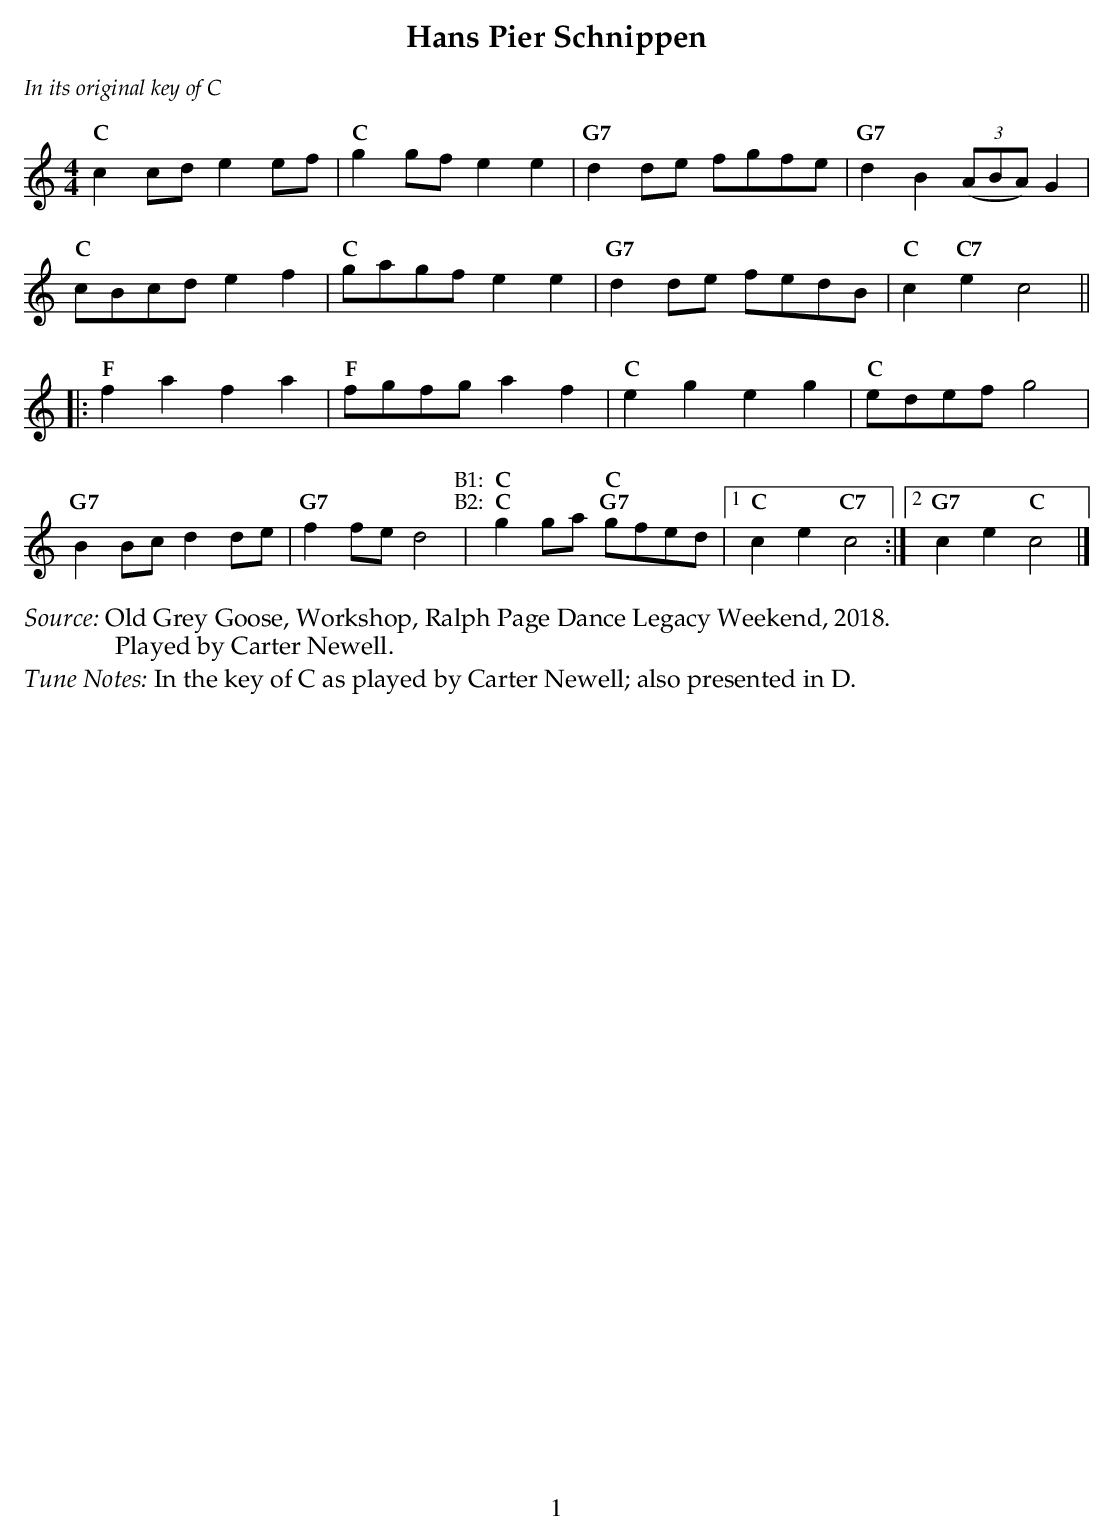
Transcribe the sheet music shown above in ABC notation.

X:1
T:Hans Pier Schnippen
U:s = !slide!
U:t = !trill!
M:4/4
L:1/8
K:C
%%textfont Palatino-Italic 14
%%text In its original key of C
%%textfont Palatino-Roman 16
%%vskip 10
"C" c2 cd e2 ef  | "C" g2 gf e2 e2 | "G7" d2 de fgfe | "G7" d2 B2 ((3 ABA) G2 |
"C" cBcd e2f2    | "C" gagf e2 e2  | "G7" d2 de fedB | "C" c2 "C7" e2 c4 ||
|: "F" f2 a2 f2 a2  | "F" fgfg a2 f2  | "C" e2 g2 e2 g2 | "C" edef g4 |
"G7" B2 Bc d2 de | "G7" f2 fe d4 "^B1:" "^B2:"       |  y "C;C" g2 ga "C;G7" gfed \
|1 "C" c2 e2 "C7" c4 :|2  "G7" c2 e2 "C" c4 |]
